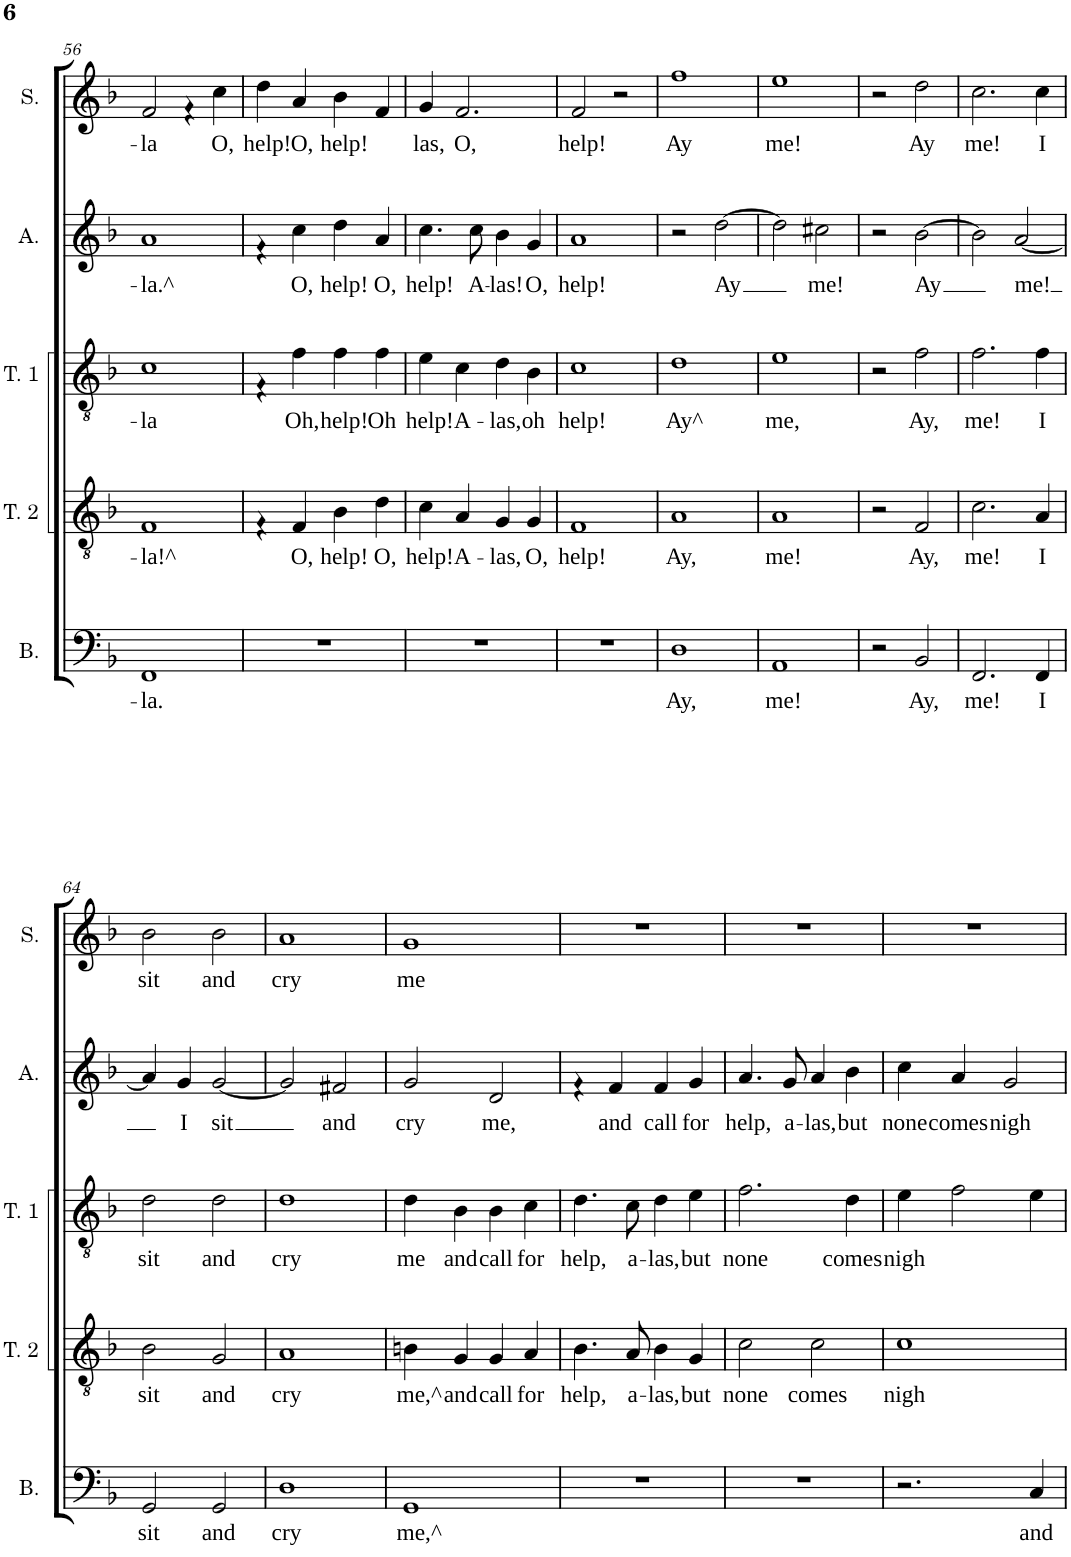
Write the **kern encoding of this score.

**kern	**text	**kern	**text	**kern	**text	**kern	**text	**kern	**text
*part5	*part5	*part4	*part4	*part3	*part3	*part2	*part2	*part1	*part1
*staff5	*staff5	*staff4	*staff4	*staff3	*staff3	*staff2	*staff2	*staff1	*staff1
*I"Bass	*	*I"Tenor 2	*	*I"Tenor 1	*	*I"Alto	*	*I"Soprano	*
*I'B.	*	*I'T. 2	*	*I'T. 1	*	*I'A.	*	*I'S.	*
!!LO:PB:g=z
*clefF4	*	*clefGv2	*	*clefGv2	*	*clefG2	*	*clefG2	*
*k[b-]	*	*k[b-]	*	*k[b-]	*	*k[b-]	*	*k[b-]	*
*M2/2	*	*M2/2	*	*M2/2	*	*M2/2	*	*M2/2	*
=56	=56	=56	=56	=56	=56	=56	=56	=56	=56
!	!LO:LY:b	!	!LO:LY:b	!	!LO:LY:b	!	!LO:LY:b	!	!LO:LY:b
1FF	la.	1F	la!^	1c	la	1a	la.^	2f/	la
.	.	.	.	.	.	.	.	4rf	.
!	!	!	!	!	!	!	!	!	!LO:LY:b
.	.	.	.	.	.	.	.	4cc\	O,
=57	=57	=57	=57	=57	=57	=57	=57	=57	=57
!	!	!	!	!	!	!	!	!	!LO:LY:b
1r	.	4rF	.	4rF	.	4rf	.	4dd\	help!
!	!	!	!LO:LY:b	!	!LO:LY:b	!	!LO:LY:b	!	!LO:LY:b
.	.	4F/	O,	4f\	Oh,	4cc\	O,	4a/	O,
!	!	!	!LO:LY:b	!	!LO:LY:b	!	!LO:LY:b	!	!LO:LY:b
.	.	4B-\	help!	4f\	help!	4dd\	help!	4b-\	help!
!	!	!	!LO:LY:b	!	!LO:LY:b	!	!LO:LY:b	!	!
.	.	4d\	O,	4f\	Oh	4a/	O,	4f/	.
=58	=58	=58	=58	=58	=58	=58	=58	=58	=58
!	!	!	!LO:LY:b	!	!LO:LY:b	!	!LO:LY:b	!	!LO:LY:b
1r	.	4c\	help!	4e\	help!	4.cc\	help!	4g/	las,
!	!	!	!LO:LY:b	!	!LO:LY:b	!	!	!	!LO:LY:b
.	.	4A/	A-	4c\	A-	.	.	2.f/	O,
!	!	!	!	!	!	!	!LO:LY:b	!	!
.	.	.	.	.	.	8cc\	A-	.	.
!	!	!	!LO:LY:b	!	!LO:LY:b	!	!LO:LY:b	!	!
.	.	4G/	-las,	4d\	-las,	4b-\	-las!	.	.
!	!	!	!LO:LY:b	!	!LO:LY:b	!	!LO:LY:b	!	!
.	.	4G/	O,	4B-\	oh	4g/	O,	.	.
=59	=59	=59	=59	=59	=59	=59	=59	=59	=59
!	!	!	!LO:LY:b	!	!LO:LY:b	!	!LO:LY:b	!	!LO:LY:b
1r	.	1F	help!	1c	help!	1a	help!	2f/	help!
.	.	.	.	.	.	.	.	2r	.
=60	=60	=60	=60	=60	=60	=60	=60	=60	=60
!	!LO:LY:b	!	!LO:LY:b	!	!LO:LY:b	!	!	!	!LO:LY:b
1D	Ay,	1A	Ay,	1d	Ay^	2r	.	1ff	Ay
!	!	!	!	!	!	!	!LO:LY:b	!	!
.	.	.	.	.	.	[>2dd\	Ay	.	.
=61	=61	=61	=61	=61	=61	=61	=61	=61	=61
!	!LO:LY:b	!	!LO:LY:b	!	!LO:LY:b	!	!	!	!LO:LY:b
1AA	me!	1A	me!	1e	me,	2dd\]	.	1ee	me!
!	!	!	!	!	!	!	!LO:LY:b	!	!
.	.	.	.	.	.	2cc#X\	me!	.	.
=62	=62	=62	=62	=62	=62	=62	=62	=62	=62
2r	.	2r	.	2r	.	2r	.	2r	.
!	!LO:LY:b	!	!LO:LY:b	!	!LO:LY:b	!	!LO:LY:b	!	!LO:LY:b
2BB-/	Ay,	2F/	Ay,	2f\	Ay,	[>2b-\	Ay	2dd\	Ay
=63	=63	=63	=63	=63	=63	=63	=63	=63	=63
!	!LO:LY:b	!	!LO:LY:b	!	!LO:LY:b	!	!	!	!LO:LY:b
2.FF/	me!	2.c\	me!	2.f\	me!	2b-\]	.	2.cc\	me!
!	!	!	!	!	!	!	!LO:LY:b	!	!
.	.	.	.	.	.	[<2a/	me!	.	.
!	!LO:LY:b	!	!LO:LY:b	!	!LO:LY:b	!	!	!	!LO:LY:b
4FF/	I	4A/	I	4f\	I	.	.	4cc\	I
!!LO:LB:g=z
=64	=64	=64	=64	=64	=64	=64	=64	=64	=64
!	!LO:LY:b	!	!LO:LY:b	!	!LO:LY:b	!	!	!	!LO:LY:b
2GG/	sit	2B-\	sit	2d\	sit	4a/]	.	2b-\	sit
!	!	!	!	!	!	!	!LO:LY:b	!	!
.	.	.	.	.	.	4g/	I	.	.
!	!LO:LY:b	!	!LO:LY:b	!	!LO:LY:b	!	!LO:LY:b	!	!LO:LY:b
2GG/	and	2G/	and	2d\	and	[<2g/	sit	2b-\	and
=65	=65	=65	=65	=65	=65	=65	=65	=65	=65
!	!LO:LY:b	!	!LO:LY:b	!	!LO:LY:b	!	!	!	!LO:LY:b
1D	cry	1A	cry	1d	cry	2g/]	.	1a	cry
!	!	!	!	!	!	!	!LO:LY:b	!	!
.	.	.	.	.	.	2f#X/	and	.	.
=66	=66	=66	=66	=66	=66	=66	=66	=66	=66
!	!LO:LY:b	!	!LO:LY:b	!	!LO:LY:b	!	!LO:LY:b	!	!LO:LY:b
1GG	me,^	4Bn\	me,^	4d\	me	2g/	cry	1g	me
!	!	!	!LO:LY:b	!	!LO:LY:b	!	!	!	!
.	.	4G/	and	4B-\	and	.	.	.	.
!	!	!	!LO:LY:b	!	!LO:LY:b	!	!LO:LY:b	!	!
.	.	4G/	call	4B-\	call	2d/	me,	.	.
!	!	!	!LO:LY:b	!	!LO:LY:b	!	!	!	!
.	.	4A/	for	4c\	for	.	.	.	.
=67	=67	=67	=67	=67	=67	=67	=67	=67	=67
!	!	!	!LO:LY:b	!	!LO:LY:b	!	!	!	!
1r	.	4.B-\	help,	4.d\	help,	4rf	.	1r	.
!	!	!	!	!	!	!	!LO:LY:b	!	!
.	.	.	.	.	.	4f/	and	.	.
!	!	!	!LO:LY:b	!	!LO:LY:b	!	!	!	!
.	.	8A/	a-	8c\	a-	.	.	.	.
!	!	!	!LO:LY:b	!	!LO:LY:b	!	!LO:LY:b	!	!
.	.	4B-\	-las,	4d\	-las,	4f/	call	.	.
!	!	!	!LO:LY:b	!	!LO:LY:b	!	!LO:LY:b	!	!
.	.	4G/	but	4e\	but	4g/	for	.	.
=68	=68	=68	=68	=68	=68	=68	=68	=68	=68
!	!	!	!LO:LY:b	!	!LO:LY:b	!	!LO:LY:b	!	!
1r	.	2c\	none	2.f\	none	4.a/	help,	1r	.
!	!	!	!	!	!	!	!LO:LY:b	!	!
.	.	.	.	.	.	8g/	a-	.	.
!	!	!	!LO:LY:b	!	!	!	!LO:LY:b	!	!
.	.	2c\	comes	.	.	4a/	-las,	.	.
!	!	!	!	!	!LO:LY:b	!	!LO:LY:b	!	!
.	.	.	.	4d\	comes	4b-\	but	.	.
=69	=69	=69	=69	=69	=69	=69	=69	=69	=69
!	!	!	!LO:LY:b	!	!LO:LY:b	!	!LO:LY:b	!	!
2.r	.	1c	nigh	4e\	nigh	4cc\	none	1r	.
!	!	!	!	!	!	!	!LO:LY:b	!	!
.	.	.	.	2f\	.	4a/	comes	.	.
!	!	!	!	!	!	!	!LO:LY:b	!	!
.	.	.	.	.	.	2g/	nigh	.	.
!	!LO:LY:b	!	!	!	!	!	!	!	!
4C/	and	.	.	4e\	.	.	.	.	.
=	=	=	=	=	=	=	=	=	=
*-	*-	*-	*-	*-	*-	*-	*-	*-	*-
